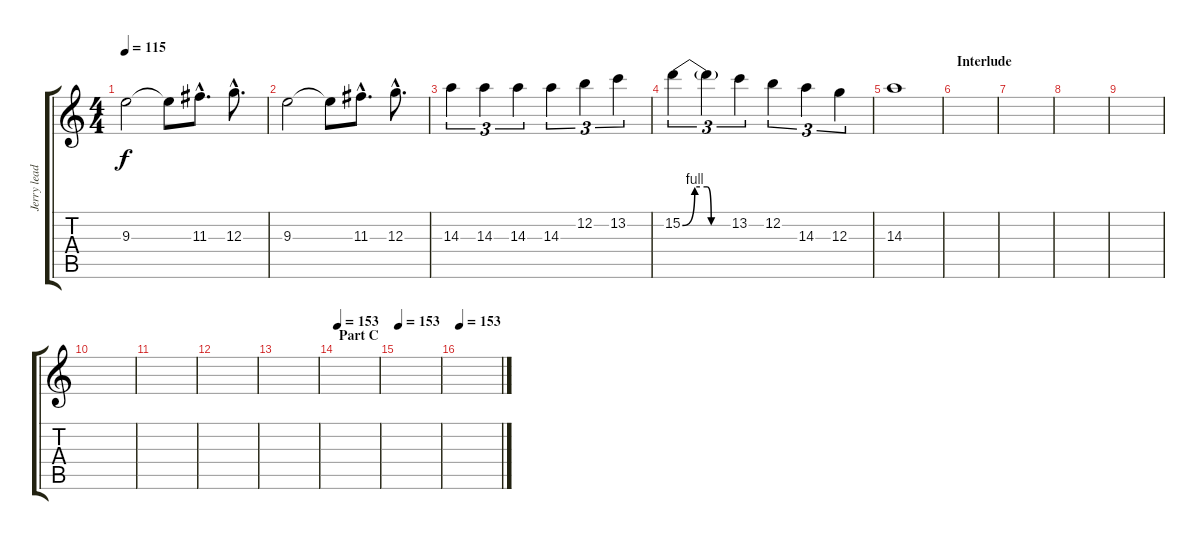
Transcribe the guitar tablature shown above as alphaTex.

\track ("Jerry lead" "Jerry lead") {instrument distortionguitar}
\staff {score tabs}
\tuning (E4 B3 G3 D3 A2 E2) {hide}
\ts (4 4)
\tempo 115
\clef g2
\ks c
9.3.2{dy f} 9.3{t}.8 11.3{hac}.8{d} 12.3{hac}.8{d} |
9.3.2 9.3{t}.8 11.3{hac}.8{d} 12.3{hac}.8{d} |
14.3.4{tu (3 2)} 14.3.4{tu (3 2)} 14.3.4{tu (3 2)} 14.3.4{tu (3 2)} 12.2.4{tu (3 2)} 13.2.4{tu (3 2)} |
15.2{be (custom 0 0 15 4 30 4 35 0 60 0)}.4{tu (3 2)} 15.2{t}.4{tu (3 2)} 13.2.4{tu (3 2)} 12.2.4{tu (3 2)} 14.3.4{tu (3 2)} 12.3.4{tu (3 2)} |
14.3.1 |
\section ("" "Interlude")
|
|
|
|
|
|
|
|
\section ("" "Part C")
\tempo 153
|
\tempo 153
|
\tempo 153
